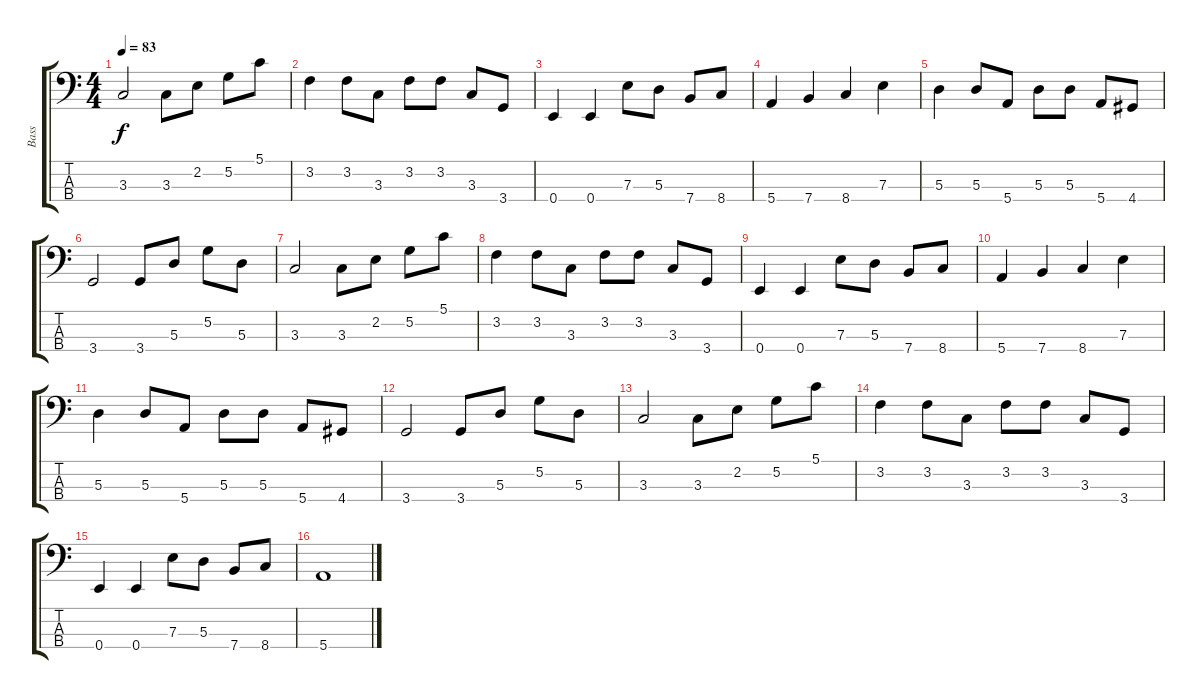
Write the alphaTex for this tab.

\track ("Bass" "Bass") {instrument electricbassfinger}
\staff {score tabs}
\tuning (G2 D2 A1 E1) {hide}
\ts (4 4)
\tempo 83
\clef f4
\ks c
3.3.2{dy f} 3.3.8 2.2.8 5.2.8 5.1.8 |
3.2.4 3.2.8 3.3.8 3.2.8 3.2.8 3.3.8 3.4.8 |
0.4.4 0.4.4 7.3.8 5.3.8 7.4.8 8.4.8 |
5.4.4 7.4.4 8.4.4 7.3.4 |
5.3.4 5.3.8 5.4.8 5.3.8 5.3.8 5.4.8 4.4.8 |
3.4.2 3.4.8 5.3.8 5.2.8 5.3.8 |
3.3.2 3.3.8 2.2.8 5.2.8 5.1.8 |
3.2.4 3.2.8 3.3.8 3.2.8 3.2.8 3.3.8 3.4.8 |
0.4.4 0.4.4 7.3.8 5.3.8 7.4.8 8.4.8 |
5.4.4 7.4.4 8.4.4 7.3.4 |
5.3.4 5.3.8 5.4.8 5.3.8 5.3.8 5.4.8 4.4.8 |
3.4.2 3.4.8 5.3.8 5.2.8 5.3.8 |
3.3.2 3.3.8 2.2.8 5.2.8 5.1.8 |
3.2.4 3.2.8 3.3.8 3.2.8 3.2.8 3.3.8 3.4.8 |
0.4.4 0.4.4 7.3.8 5.3.8 7.4.8 8.4.8 |
5.4.1
